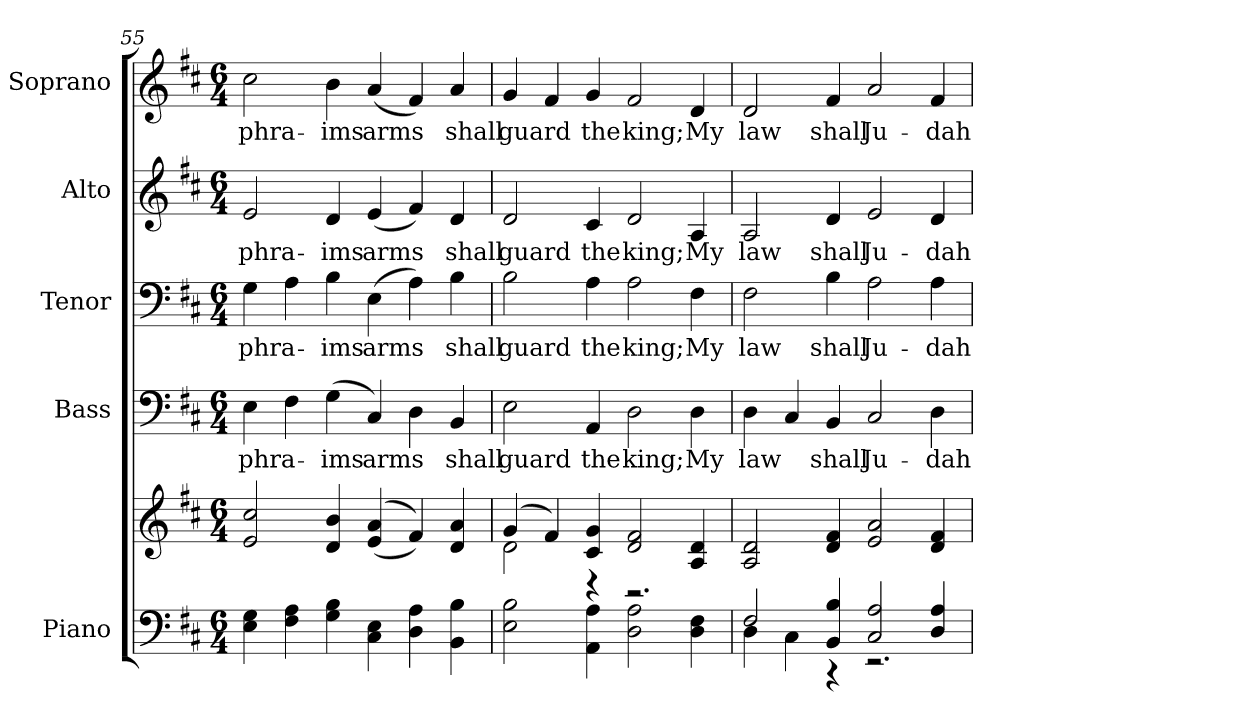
**kern	**kern	**kern	**text	**kern	**text	**kern	**text	**kern	**text
*part5	*part5	*part4	*part4	*part3	*part3	*part2	*part2	*part1	*part1
*staff6	*staff5	*staff4	*staff4	*staff3	*staff3	*staff2	*staff2	*staff1	*staff1
*I"Piano	*	*I"Bass	*	*I"Tenor	*	*I"Alto	*	*I"Soprano	*
*I'Pno.	*	*I'B.	*	*I'T.	*	*I'A.	*	*I'S.	*
!!LO:PB:g=z
*clefF4	*clefG2	*clefF4	*	*clefF4	*	*clefG2	*	*clefG2	*
*k[f#c#]	*k[f#c#]	*k[f#c#]	*	*k[f#c#]	*	*k[f#c#]	*	*k[f#c#]	*
*D:	*D:	*D:	*	*D:	*	*D:	*	*D:	*
*M6/4	*M6/4	*M6/4	*	*M6/4	*	*M6/4	*	*M6/4	*
=55	=55	=55	=55	=55	=55	=55	=55	=55	=55
!	!	!	!LO:LY:b:color=#000000	!	!	!	!	!	!
!	!	!	!	!	!LO:LY:b:color=#000000	!	!	!	!
!	!	!	!	!	!	!	!LO:LY:b:color=#000000	!	!
!	!	!	!	!	!	!	!	!	!LO:LY:b:color=#000000
4Ei\ 4Gi	2ei/ 2cc#i	4Ei\	phra-	4Gi\	phra-	2ei/	phra-	2cc#i\	phra-
4F#i\ 4Ai	.	4F#i\	.	4Ai\	.	.	.	.	.
!	!	!	!LO:LY:b:color=#000000	!	!	!	!	!	!
!	!	!	!	!	!LO:LY:b:color=#000000	!	!	!	!
!	!	!	!	!	!	!	!LO:LY:b:color=#000000	!	!
!	!	!	!	!	!	!	!	!	!LO:LY:b:color=#000000
4Gi\ 4Bi	4di/ 4bi	(4Gi\	-ims	4Bi\	-ims	4di/	-ims	4bi\	-ims
!	!	!	!LO:LY:b:color=#000000	!	!	!	!	!	!
!	!	!	!	!	!LO:LY:b:color=#000000	!	!	!	!
!	!	!	!	!	!	!	!LO:LY:b:color=#000000	!	!
!	!	!	!	!	!	!	!	!	!LO:LY:b:color=#000000
4C#i\ 4Ei	((4ei/ 4ai	4C#i/)	arms	(4Ei\	arms	(4ei/	arms	(4ai/	arms
4Di\ 4Ai	4f#i/))	4Di\	.	4Ai\)	.	4f#i/)	.	4f#i/)	.
!	!	!	!LO:LY:b:color=#000000	!	!	!	!	!	!
!	!	!	!	!	!LO:LY:b:color=#000000	!	!	!	!
!	!	!	!	!	!	!	!LO:LY:b:color=#000000	!	!
!	!	!	!	!	!	!	!	!	!LO:LY:b:color=#000000
4BBi\ 4Bi	4di/ 4ai	4BBi/	shall	4Bi\	shall	4di/	shall	4ai/	shall
=56	=56	=56	=56	=56	=56	=56	=56	=56	=56
*	*^	*	*	*	*	*	*	*	*
!	!	!	!	!LO:LY:b:color=#000000	!	!	!	!	!	!
!	!	!	!	!	!	!LO:LY:b:color=#000000	!	!	!	!
!	!	!	!	!	!	!	!	!LO:LY:b:color=#000000	!	!
!	!	!	!	!	!	!	!	!	!	!LO:LY:b:color=#000000
2Ei\ 2Bi	(4gi/	2di\	2Ei\	guard	2Bi\	guard	2di/	guard	4gi/	guard
.	4f#i/)	.	.	.	.	.	.	.	4f#i/	.
!	!	!	!	!LO:LY:b:color=#000000	!	!	!	!	!	!
!	!	!	!	!	!	!LO:LY:b:color=#000000	!	!	!	!
!	!	!	!	!	!	!	!	!LO:LY:b:color=#000000	!	!
!	!	!	!	!	!	!	!	!	!	!LO:LY:b:color=#000000
4AAi\ 4Ai	4c#i/ 4gi	4r	4AAi/	the	4Ai\	the	4c#i/	the	4gi/	the
!	!	!	!	!LO:LY:b:color=#000000	!	!	!	!	!	!
!	!	!	!	!	!	!LO:LY:b:color=#000000	!	!	!	!
!	!	!	!	!	!	!	!	!LO:LY:b:color=#000000	!	!
!	!	!	!	!	!	!	!	!	!	!LO:LY:b:color=#000000
2Di\ 2Ai	2di/ 2f#i	2.r	2Di\	king;	2Ai\	king;	2di/	king;	2f#i/	king;
!	!	!	!	!LO:LY:b:color=#000000	!	!	!	!	!	!
!	!	!	!	!	!	!LO:LY:b:color=#000000	!	!	!	!
!	!	!	!	!	!	!	!	!LO:LY:b:color=#000000	!	!
!	!	!	!	!	!	!	!	!	!	!LO:LY:b:color=#000000
4Di\ 4F#i	4Ai/ 4di	.	4Di\	My	4F#i\	My	4Ai/	My	4di/	My
*	*v	*v	*	*	*	*	*	*	*	*
=57	=57	=57	=57	=57	=57	=57	=57	=57	=57
*^	*	*	*	*	*	*	*	*	*
!	!	!	!	!LO:LY:b:color=#000000	!	!	!	!	!	!
!	!	!	!	!	!	!LO:LY:b:color=#000000	!	!	!	!
!	!	!	!	!	!	!	!	!LO:LY:b:color=#000000	!	!
!	!	!	!	!	!	!	!	!	!	!LO:LY:b:color=#000000
2F#i/	4Di\	2Ai/ 2di	4Di\	law	2F#i\	law	2Ai/	law	2di/	law
.	4C#i\	.	4C#i/	.	.	.	.	.	.	.
!	!	!	!	!LO:LY:b:color=#000000	!	!	!	!	!	!
!	!	!	!	!	!	!LO:LY:b:color=#000000	!	!	!	!
!	!	!	!	!	!	!	!	!LO:LY:b:color=#000000	!	!
!	!	!	!	!	!	!	!	!	!	!LO:LY:b:color=#000000
4BBi/ 4Bi	4r	4di/ 4f#i	4BBi/	shall	4Bi\	shall	4di/	shall	4f#i/	shall
!	!	!	!	!LO:LY:b:color=#000000	!	!	!	!	!	!
!	!	!	!	!	!	!LO:LY:b:color=#000000	!	!	!	!
!	!	!	!	!	!	!	!	!LO:LY:b:color=#000000	!	!
!	!	!	!	!	!	!	!	!	!	!LO:LY:b:color=#000000
2C#i/ 2Ai	2.r	2ei/ 2ai	2C#i/	Ju-	2Ai\	Ju-	2ei/	Ju-	2ai/	Ju-
!	!	!	!	!LO:LY:b:color=#000000	!	!	!	!	!	!
!	!	!	!	!	!	!LO:LY:b:color=#000000	!	!	!	!
!	!	!	!	!	!	!	!	!LO:LY:b:color=#000000	!	!
!	!	!	!	!	!	!	!	!	!	!LO:LY:b:color=#000000
4Di/ 4Ai	.	4di/ 4f#i	4Di\	-dah	4Ai\	-dah	4di/	-dah	4f#i/	-dah
*v	*v	*	*	*	*	*	*	*	*	*
=	=	=	=	=	=	=	=	=	=
*-	*-	*-	*-	*-	*-	*-	*-	*-	*-
